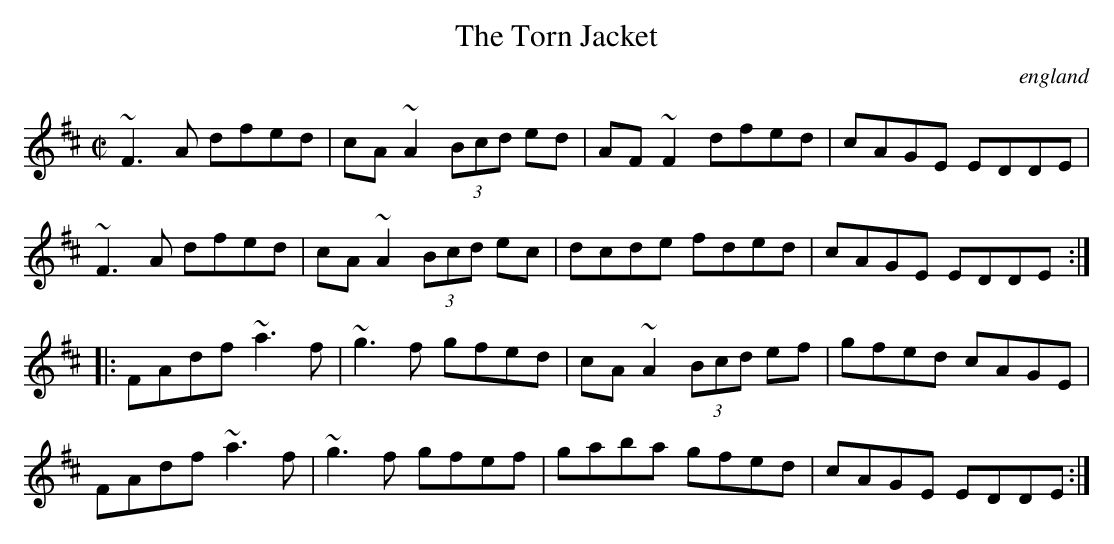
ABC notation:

X:1
T:Torn Jacket, The
O:england
M:C|
K:D
~F3A dfed|cA~A2 (3Bcd ed|AF~F2 dfed|cAGE EDDE|
~F3A dfed|cA~A2 (3Bcd ec|dcde fded|cAGE EDDE:|
|:FAdf ~a3f|~g3f gfed|cA~A2 (3Bcd ef|gfed cAGE|
FAdf ~a3f|~g3f gfef|gaba gfed|cAGE EDDE:|
